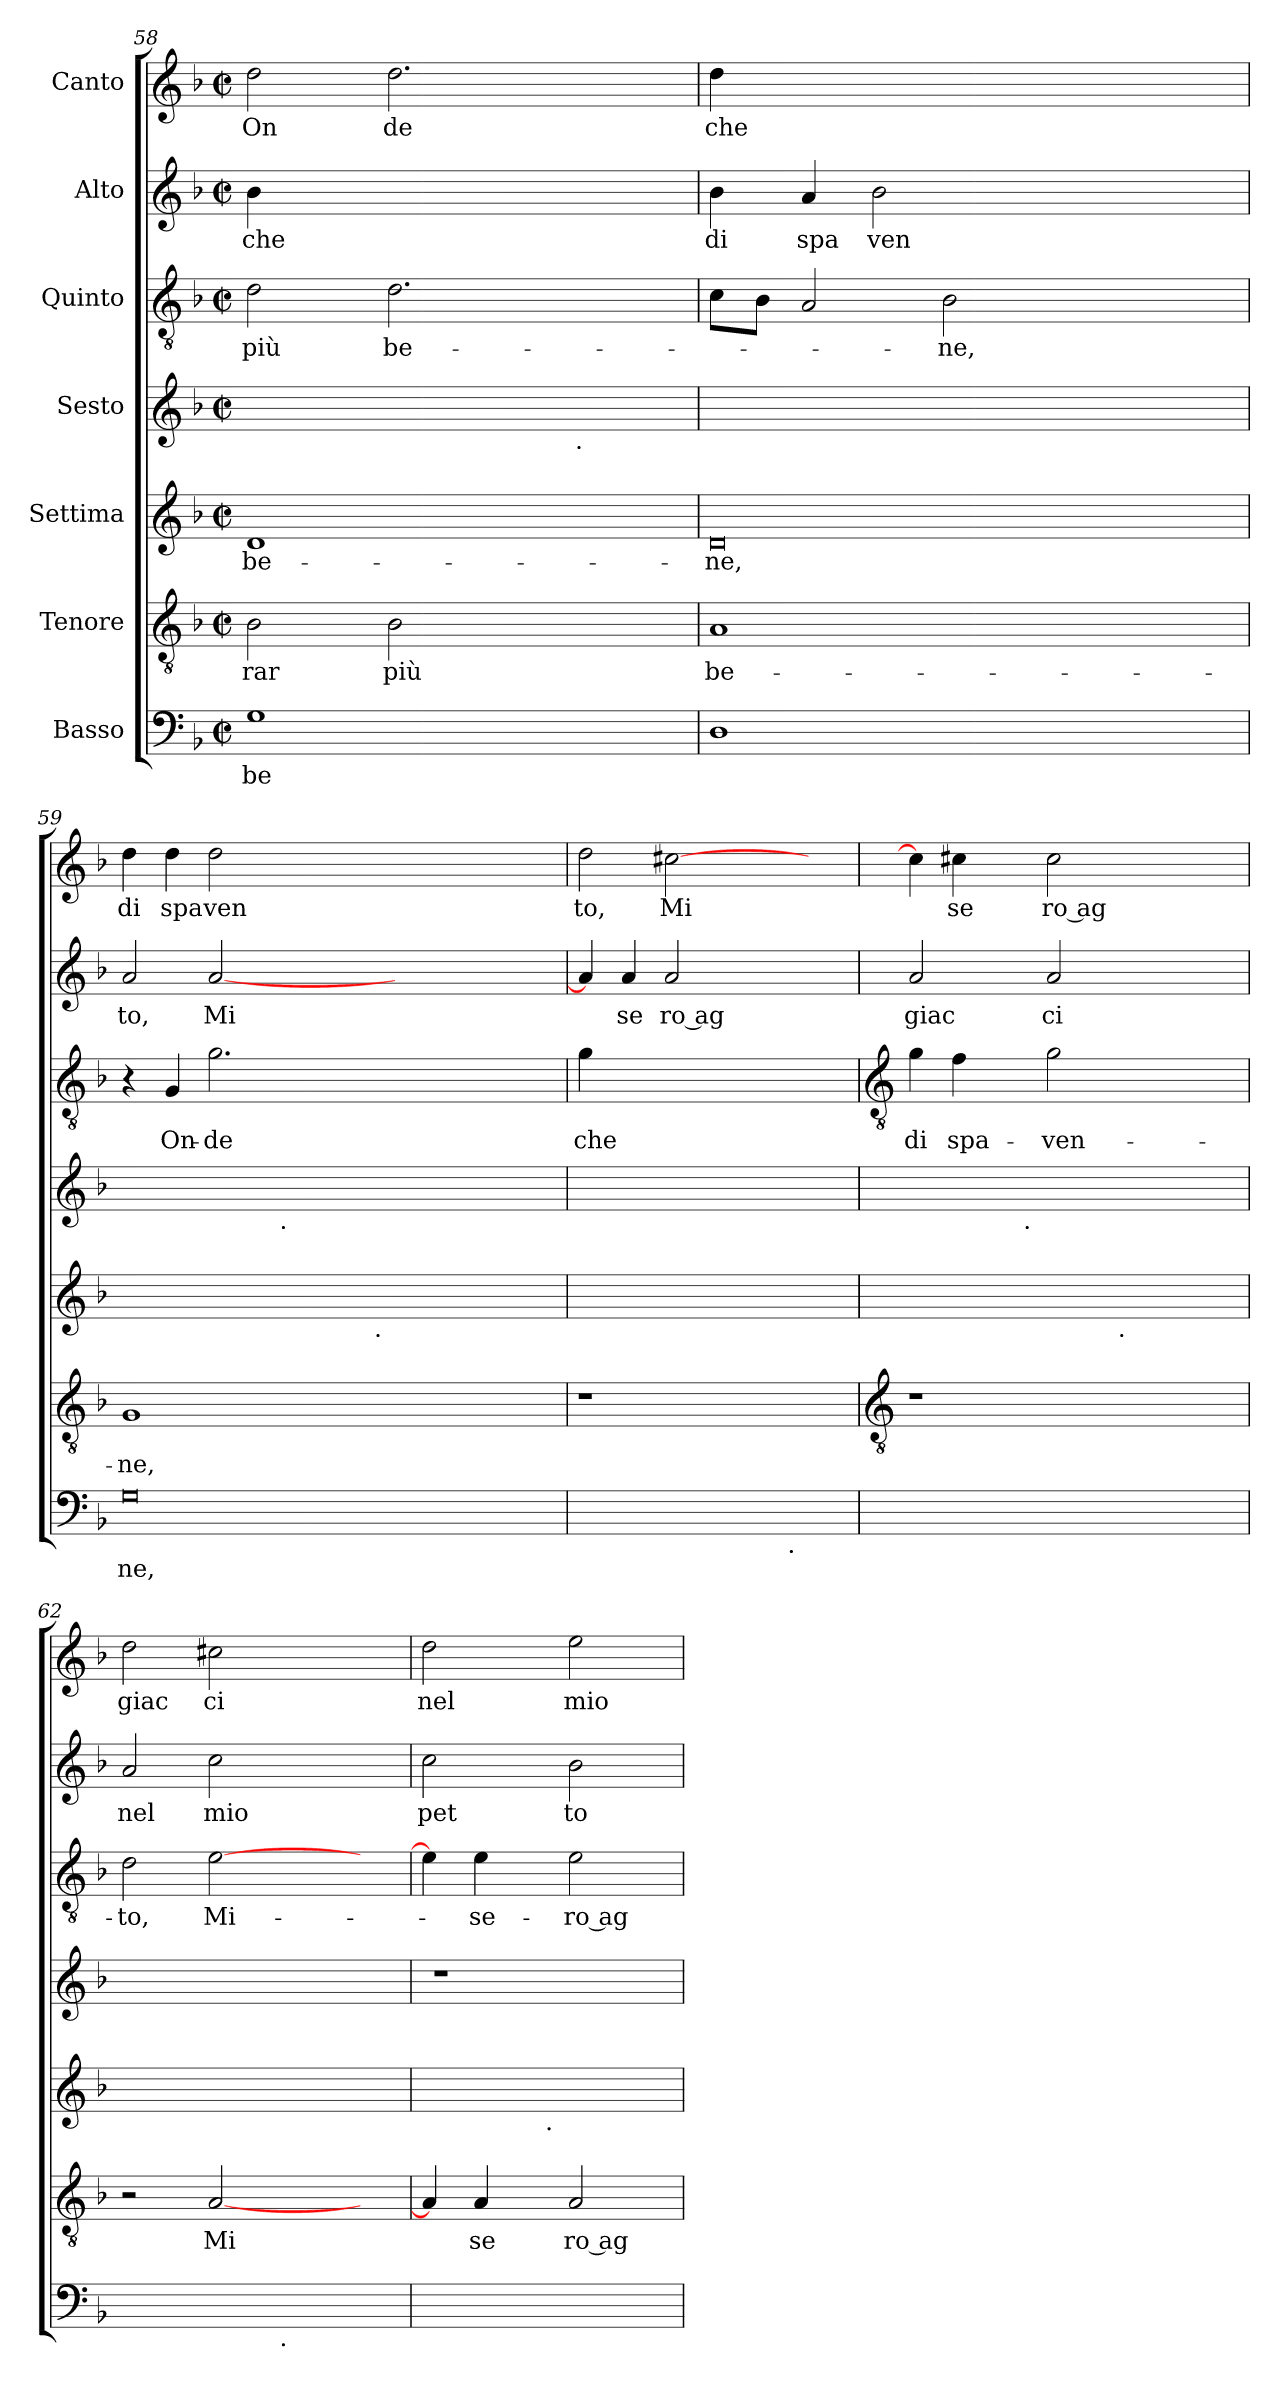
**kern	**text	**kern	**text	**kern	**text	**kern	**kern	**text	**kern	**text	**kern	**text
*part7	*part7	*part6	*part6	*part5	*part5	*part4	*part3	*part3	*part2	*part2	*part1	*part1
*staff7	*staff7	*staff6	*staff6	*staff5	*staff5	*staff4	*staff3	*staff3	*staff2	*staff2	*staff1	*staff1
*I"Basso	*	*I"Tenore	*	*I"Settima	*	*I"Sesto	*I"Quinto	*	*I"Alto	*	*I"Canto	*
!!LO:LB:g=z
*clefF4	*	*clefGv2	*	*clefG2	*	*clefG2	*clefGv2	*	*clefG2	*	*clefG2	*
*k[b-]	*	*k[b-]	*	*k[b-]	*	*k[b-]	*k[b-]	*	*k[b-]	*	*k[b-]	*
*F:	*	*F:	*	*F:	*	*F:	*F:	*	*F:	*	*F:	*
*M2/2	*	*M2/2	*	*M2/2	*	*M2/2	*M2/2	*	*M2/2	*	*M2/2	*
*met(c|)	*	*met(c|)	*	*met(c|)	*	*met(c|)	*met(c|)	*	*met(c|)	*	*met(c|)	*
=58A	=58A	=58A	=58A	=58A	=58A	=58A	=58A	=58A	=58A	=58A	=58A	=58A
!	!LO:LY:b	!	!LO:LY:b	!	!LO:LY:b	!	!	!LO:LY:b	!	!LO:LY:b	!	!LO:LY:b
1G	be	2B-\	-rar	1d	be-	4ryy	2d\	più	4b-\	che	2dd\	On
.	.	.	.	.	.	4ryy	.	.	1ryy	.	.	.
!	!	!	!LO:LY:b	!	!	!	!	!LO:LY:b	!	!	!	!LO:LY:b
.	.	2B-\	più	.	.	4ryy	2.d\	be-	.	.	2.dd\	de
.	.	.	.	.	.	32ryy	.	.	.	.	.	.
.	.	.	.	.	.	32ryy	.	.	.	.	.	.
.	.	.	.	.	.	32ryy	.	.	.	.	.	.
.	.	.	.	.	.	32ryy	.	.	.	.	.	.
.	.	.	.	.	.	32ryy	.	.	.	.	.	.
.	.	.	.	.	.	32ryy	.	.	.	.	.	.
!	!	!	!	!	!	!LO:TX:b:t=.	!	!	!	!	!	!
.	.	.	.	.	.	32ryy	.	.	.	.	.	.
.	.	.	.	.	.	4ryy	.	.	.	.	.	.
4ryy	.	4ryy	.	4ryy	.	.	.	.	.	.	.	.
.	.	.	.	.	.	32ryy	.	.	.	.	.	.
!!LO:LB:g=z
=58B	=58B	=58B	=58B	=58B	=58B	=58B	=58B	=58B	=58B	=58B	=58B	=58B
!	!	!	!LO:LY:b	!	!LO:LY:b	!	!	!	!	!LO:LY:b	!	!LO:LY:b
1D	.	1A	be-	0d	-ne,	4ryy	8c\L	.	4b-\	di	4dd\	che
.	.	.	.	.	.	.	8B-\J	.	.	.	.	.
!	!	!	!	!	!	!	!	!	!	!LO:LY:b	!	!
.	.	.	.	.	.	4ryy	2A/	.	4a/	spa	1..ryy	.
!	!	!	!	!	!	!	!	!	!	!LO:LY:b	!	!
.	.	.	.	.	.	4ryy	.	.	2b-\	ven	.	.
!	!	!	!	!	!	!	!	!LO:LY:b	!	!	!	!
.	.	.	.	.	.	32ryy	2B-\	-ne,	.	.	.	.
.	.	.	.	.	.	4ryy	.	.	.	.	.	.
1ryy	.	1ryy	.	.	.	.	.	.	1ryy	.	.	.
.	.	.	.	.	.	32%31ryy	.	.	.	.	.	.
.	.	.	.	.	.	.	2.ryy	.	.	.	.	.
!!LO:LB:g=z
=59	=59	=59	=59	=59	=59	=59	=59	=59	=59	=59	=59	=59
!	!LO:LY:b	!	!LO:LY:b	!	!	!	!	!	!	!LO:LY:b	!	!LO:LY:b
0G	ne,	1G	-ne,	4ryy	.	4ryy	4r	.	2a/	to,	4dd\	di
!	!	!	!	!	!	!	!	!LO:LY:b	!	!	!	!LO:LY:b
.	.	.	.	4ryy	.	4ryy	4G/	On-	.	.	4dd\	spa
!	!	!	!	!	!	!	!	!LO:LY:b	!	!LO:LY:b	!	!LO:LY:b
.	.	.	.	4ryy	.	32ryy	2.g\	-de	[2a/	Mi	2dd\	ven
.	.	.	.	.	.	32ryy	.	.	.	.	.	.
.	.	.	.	.	.	32ryy	.	.	.	.	.	.
.	.	.	.	.	.	32ryy	.	.	.	.	.	.
.	.	.	.	.	.	32ryy	.	.	.	.	.	.
.	.	.	.	.	.	32ryy	.	.	.	.	.	.
!	!	!	!	!	!	!LO:TX:b:t=.	!	!	!	!	!	!
.	.	.	.	.	.	32ryy	.	.	.	.	.	.
.	.	.	.	.	.	4ryy	.	.	.	.	.	.
.	.	.	.	32ryy	.	.	.	.	.	.	.	.
.	.	.	.	32ryy	.	.	.	.	.	.	.	.
.	.	.	.	32ryy	.	.	.	.	.	.	.	.
.	.	.	.	32ryy	.	.	.	.	.	.	.	.
.	.	.	.	32ryy	.	.	.	.	.	.	.	.
.	.	.	.	32ryy	.	.	.	.	.	.	.	.
!	!	!	!	!LO:TX:b:t=.	!	!	!	!	!	!	!	!
.	.	.	.	32ryy	.	.	.	.	.	.	.	.
.	.	.	.	4ryy	.	4ryy	.	.	.	.	.	.
.	.	1ryy	.	.	.	.	.	.	1ryy	.	1ryy	.
.	.	.	.	2ryy	.	2ryy	.	.	.	.	.	.
.	.	.	.	.	.	.	2.ryy	.	.	.	.	.
.	.	.	.	4ryy	.	4ryy	.	.	.	.	.	.
.	.	.	.	32ryy	.	32ryy	.	.	.	.	.	.
!!LO:LB:g=z
=60	=60	=60	=60	=60	=60	=60	=60	=60	=60	=60	=60	=60
!	!	!	!	!	!	!	!	!LO:LY:b	!	!	!	!LO:LY:b
4ryy	.	1r	.	4ryy	.	4ryy	4g\	che	4a/]	.	2dd\	to,
!	!	!	!	!	!	!	!	!	!	!LO:LY:b	!	!
4ryy	.	.	.	4ryy	.	4ryy	32%31ryy	.	4a/	se	.	.
!	!	!	!	!	!	!	!	!	!	!LO:LY:b	!	!LO:LY:b
4ryy	.	.	.	4ryy	.	32ryy	.	.	2a/	ro ag	[2cc#X\	Mi
.	.	.	.	.	.	4ryy	.	.	.	.	.	.
32ryy	.	.	.	32ryy	.	.	.	.	.	.	.	.
32ryy	.	.	.	4ryy	.	4ryy	.	.	.	.	.	.
32ryy	.	.	.	.	.	.	.	.	.	.	.	.
32ryy	.	.	.	.	.	.	.	.	.	.	.	.
32ryy	.	.	.	.	.	.	.	.	.	.	.	.
32ryy	.	.	.	.	.	.	.	.	.	.	.	.
!LO:TX:b:t=.	!	!	!	!	!	!	!	!	!	!	!	!
32ryy	.	.	.	.	.	.	.	.	.	.	.	.
4ryy	.	.	.	.	.	.	.	.	.	.	.	.
.	.	8..ryy	.	.	.	.	.	.	8..ryy	.	8..ryy	.
.	.	.	.	8.ryy	.	8.ryy	.	.	.	.	.	.
!!LO:LB:g=z
=61	=61	=61	=61	=61	=61	=61	=61	=61	=61	=61	=61	=61
*	*	*clefGv2	*	*	*	*	*clefGv2	*	*	*	*	*
!	!	!	!	!	!	!	!	!LO:LY:b	!	!LO:LY:b	!	!
4ryy	.	1r	.	4ryy	.	4ryy	4g\	di	2a/	giac	4cc#\]	.
!	!	!	!	!	!	!	!	!LO:LY:b	!	!	!	!LO:LY:b
4ryy	.	.	.	4ryy	.	32ryy	4f\	spa-	.	.	4cc#X\	se
.	.	.	.	.	.	32ryy	.	.	.	.	.	.
.	.	.	.	.	.	32ryy	.	.	.	.	.	.
.	.	.	.	.	.	32ryy	.	.	.	.	.	.
.	.	.	.	.	.	32ryy	.	.	.	.	.	.
.	.	.	.	.	.	32ryy	.	.	.	.	.	.
!	!	!	!	!	!	!LO:TX:b:t=.	!	!	!	!	!	!
.	.	.	.	.	.	32ryy	.	.	.	.	.	.
.	.	.	.	.	.	2.ryy	.	.	.	.	.	.
!	!	!	!	!	!	!	!	!LO:LY:b	!	!LO:LY:b	!	!LO:LY:b
4ryy	.	.	.	32ryy	.	.	2g\	-ven-	2a/	ci	2cc#\	ro ag
.	.	.	.	32ryy	.	.	.	.	.	.	.	.
.	.	.	.	32ryy	.	.	.	.	.	.	.	.
.	.	.	.	32ryy	.	.	.	.	.	.	.	.
.	.	.	.	32ryy	.	.	.	.	.	.	.	.
.	.	.	.	32ryy	.	.	.	.	.	.	.	.
!	!	!	!	!LO:TX:b:t=.	!	!	!	!	!	!	!	!
.	.	.	.	32ryy	.	.	.	.	.	.	.	.
.	.	.	.	4ryy	.	.	.	.	.	.	.	.
32ryy	.	.	.	.	.	.	.	.	.	.	.	.
4ryy	.	.	.	.	.	.	.	.	.	.	.	.
.	.	.	.	4ryy	.	.	.	.	.	.	.	.
.	.	8..ryy	.	.	.	.	8..ryy	.	8..ryy	.	8..ryy	.
8.ryy	.	.	.	.	.	.	.	.	.	.	.	.
!!LO:LB:g=z
=62	=62	=62	=62	=62	=62	=62	=62	=62	=62	=62	=62	=62
!	!	!	!	!	!	!	!	!LO:LY:b	!	!LO:LY:b	!	!LO:LY:b
4ryy	.	2r	.	4ryy	.	4ryy	2d\	-to,	2a/	nel	2dd\	giac
4ryy	.	.	.	4ryy	.	4ryy	.	.	.	.	.	.
!	!	!	!LO:LY:b	!	!	!	!	!LO:LY:b	!	!LO:LY:b	!	!LO:LY:b
32ryy	.	[2A/	Mi	32ryy	.	4ryy	[2e\	Mi-	2cc\	mio	2cc#X\	ci
32ryy	.	.	.	4ryy	.	.	.	.	.	.	.	.
32ryy	.	.	.	.	.	.	.	.	.	.	.	.
32ryy	.	.	.	.	.	.	.	.	.	.	.	.
32ryy	.	.	.	.	.	.	.	.	.	.	.	.
32ryy	.	.	.	.	.	.	.	.	.	.	.	.
!LO:TX:b:t=.	!	!	!	!	!	!	!	!	!	!	!	!
32ryy	.	.	.	.	.	.	.	.	.	.	.	.
4ryy	.	.	.	.	.	.	.	.	.	.	.	.
.	.	.	.	.	.	4ryy	.	.	.	.	.	.
.	.	.	.	4ryy	.	.	.	.	.	.	.	.
4ryy	.	.	.	.	.	.	.	.	.	.	.	.
.	.	8..ryy	.	.	.	8..ryy	8..ryy	.	8..ryy	.	8..ryy	.
.	.	.	.	8.ryy	.	.	.	.	.	.	.	.
!!LO:LB:g=z
=63	=63	=63	=63	=63	=63	=63	=63	=63	=63	=63	=63	=63
!	!	!	!	!	!	!	!	!	!	!LO:LY:b	!	!LO:LY:b
4ryy	.	4A/]	.	4ryy	.	32ryy	4e\]	.	2cc\	pet	2dd\	nel
.	.	.	.	.	.	1r	.	.	.	.	.	.
!	!	!	!LO:LY:b	!	!	!	!	!LO:LY:b	!	!	!	!
4ryy	.	4A/	se	32ryy	.	.	4e\	-se-	.	.	.	.
.	.	.	.	32ryy	.	.	.	.	.	.	.	.
.	.	.	.	32ryy	.	.	.	.	.	.	.	.
.	.	.	.	32ryy	.	.	.	.	.	.	.	.
.	.	.	.	32ryy	.	.	.	.	.	.	.	.
.	.	.	.	32ryy	.	.	.	.	.	.	.	.
!	!	!	!	!LO:TX:b:t=.	!	!	!	!	!	!	!	!
.	.	.	.	32ryy	.	.	.	.	.	.	.	.
.	.	.	.	2ryy	.	.	.	.	.	.	.	.
!	!	!	!LO:LY:b	!	!	!	!	!LO:LY:b	!	!LO:LY:b	!	!LO:LY:b
32ryy	.	2A/	ro ag	.	.	.	2e\	-ro ag-	2b-\	to	2ee\	mio
4ryy	.	.	.	.	.	.	.	.	.	.	.	.
4ryy	.	.	.	.	.	.	.	.	.	.	.	.
.	.	.	.	16ryy	.	.	.	.	.	.	.	.
.	.	32ryy	.	.	.	.	32ryy	.	32ryy	.	32ryy	.
=	=	=	=	=	=	=	=	=	=	=	=	=
*-	*-	*-	*-	*-	*-	*-	*-	*-	*-	*-	*-	*-
